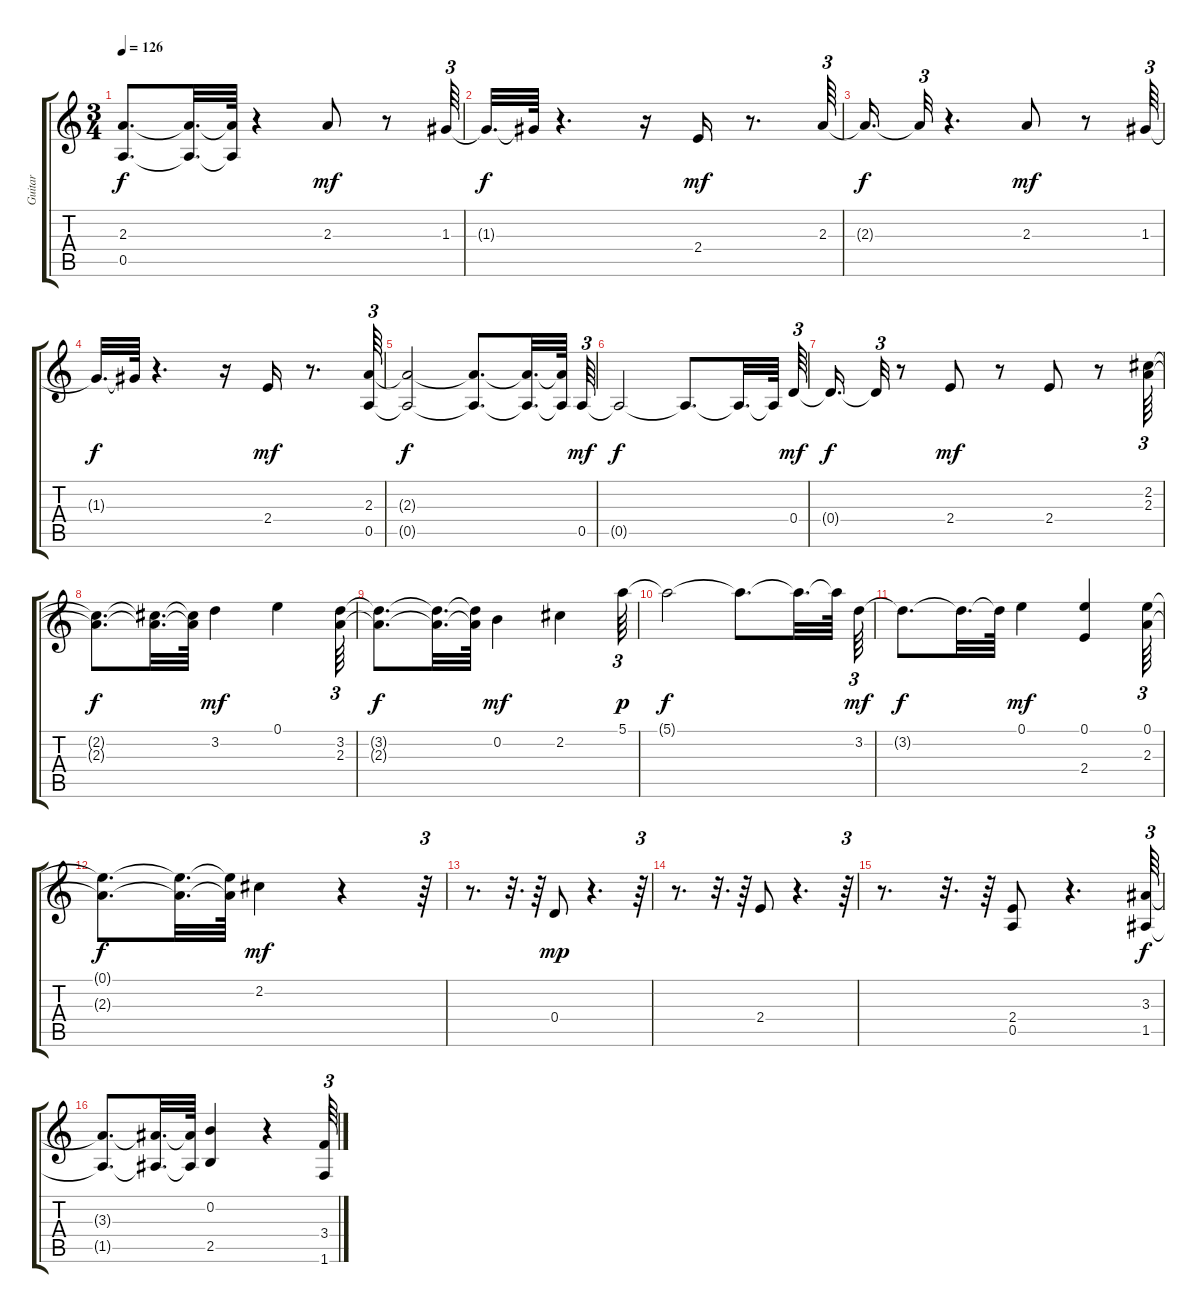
\track ("Guitar" "Guitar") {instrument overdrivenguitar}
\staff {score tabs}
\tuning (E4 B3 G3 D3 A2 E2) {hide}
\ts (3 4)
\tempo 126
\clef g2
\ks c
(2.3{t} 0.5{t}).8{d dy f} (2.3{t} 0.5{t}).32{d} (2.3{t} 0.5{t}).64 r.4 2.3.8{dy mf} r.8 1.3.64{tu (3 2)} |
1.3{t}.32{d dy f} 1.3{t}.64 r.4{d} r.16 2.4.16{dy mf} r.8{d} 2.3.64{tu (3 2)} |
2.3{t}.16{d dy f} 2.3{t}.32{tu (3 2)} r.4{d} 2.3.8{dy mf} r.8 1.3.64{tu (3 2)} |
1.3{t}.32{d dy f} 1.3{t}.64 r.4{d} r.16 2.4.16{dy mf} r.8{d} (2.3 0.5).64{tu (3 2)} |
(2.3{t} 0.5{t}).2{dy f} (2.3{t} 0.5{t}).8{d} (2.3{t} 0.5{t}).32{d} (2.3{t} 0.5{t}).64 0.5.64{tu (3 2) dy mf} |
0.5{t}.2{dy f} 0.5{t}.8{d} 0.5{t}.32{d} 0.5{t}.64 0.4.64{tu (3 2) dy mf} |
0.4{t}.16{d dy f} 0.4{t}.32{tu (3 2)} r.8 2.4.8{dy mf} r.8 2.4.8 r.8 (2.2 2.3).64{tu (3 2)} |
(2.2{t} 2.3{t}).8{d dy f} (2.2{t} 2.3{t}).32{d} (2.2{t} 2.3{t}).64 3.2.4{dy mf} 0.1.4 (3.2 2.3).64{tu (3 2)} |
(3.2{t} 2.3{t}).8{d dy f} (3.2{t} 2.3{t}).32{d} (3.2{t} 2.3{t}).64 0.2.4{dy mf} 2.2.4 5.1.64{tu (3 2) dy p} |
5.1{t}.2{dy f} 5.1{t}.8{d} 5.1{t}.32{d} 5.1{t}.64 3.2.64{tu (3 2) dy mf} |
3.2{t}.8{d dy f} 3.2{t}.32{d} 3.2{t}.64 0.1.4{dy mf} (0.1 2.4).4 (0.1 2.3).64{tu (3 2)} |
(0.1{t} 2.3{t}).8{d dy f} (0.1{t} 2.3{t}).32{d} (0.1{t} 2.3{t}).64 2.2.4{dy mf} r.4 r.64{tu (3 2)} |
r.8{d} r.32{d} r.64 0.4.8{dy mp} r.4{d} r.64{tu (3 2)} |
r.8{d} r.32{d} r.64 2.4.8 r.4{d} r.64{tu (3 2)} |
r.8{d} r.32{d} r.64 (2.4 0.5).8 r.4{d} (3.3 1.5).64{tu (3 2) dy f} |
(3.3{t} 1.5{t}).8{d} (3.3{t} 1.5{t}).32{d} (3.3{t} 1.5{t}).64 (0.2 2.5).4 r.4 (3.4 1.6).64{tu (3 2)}
